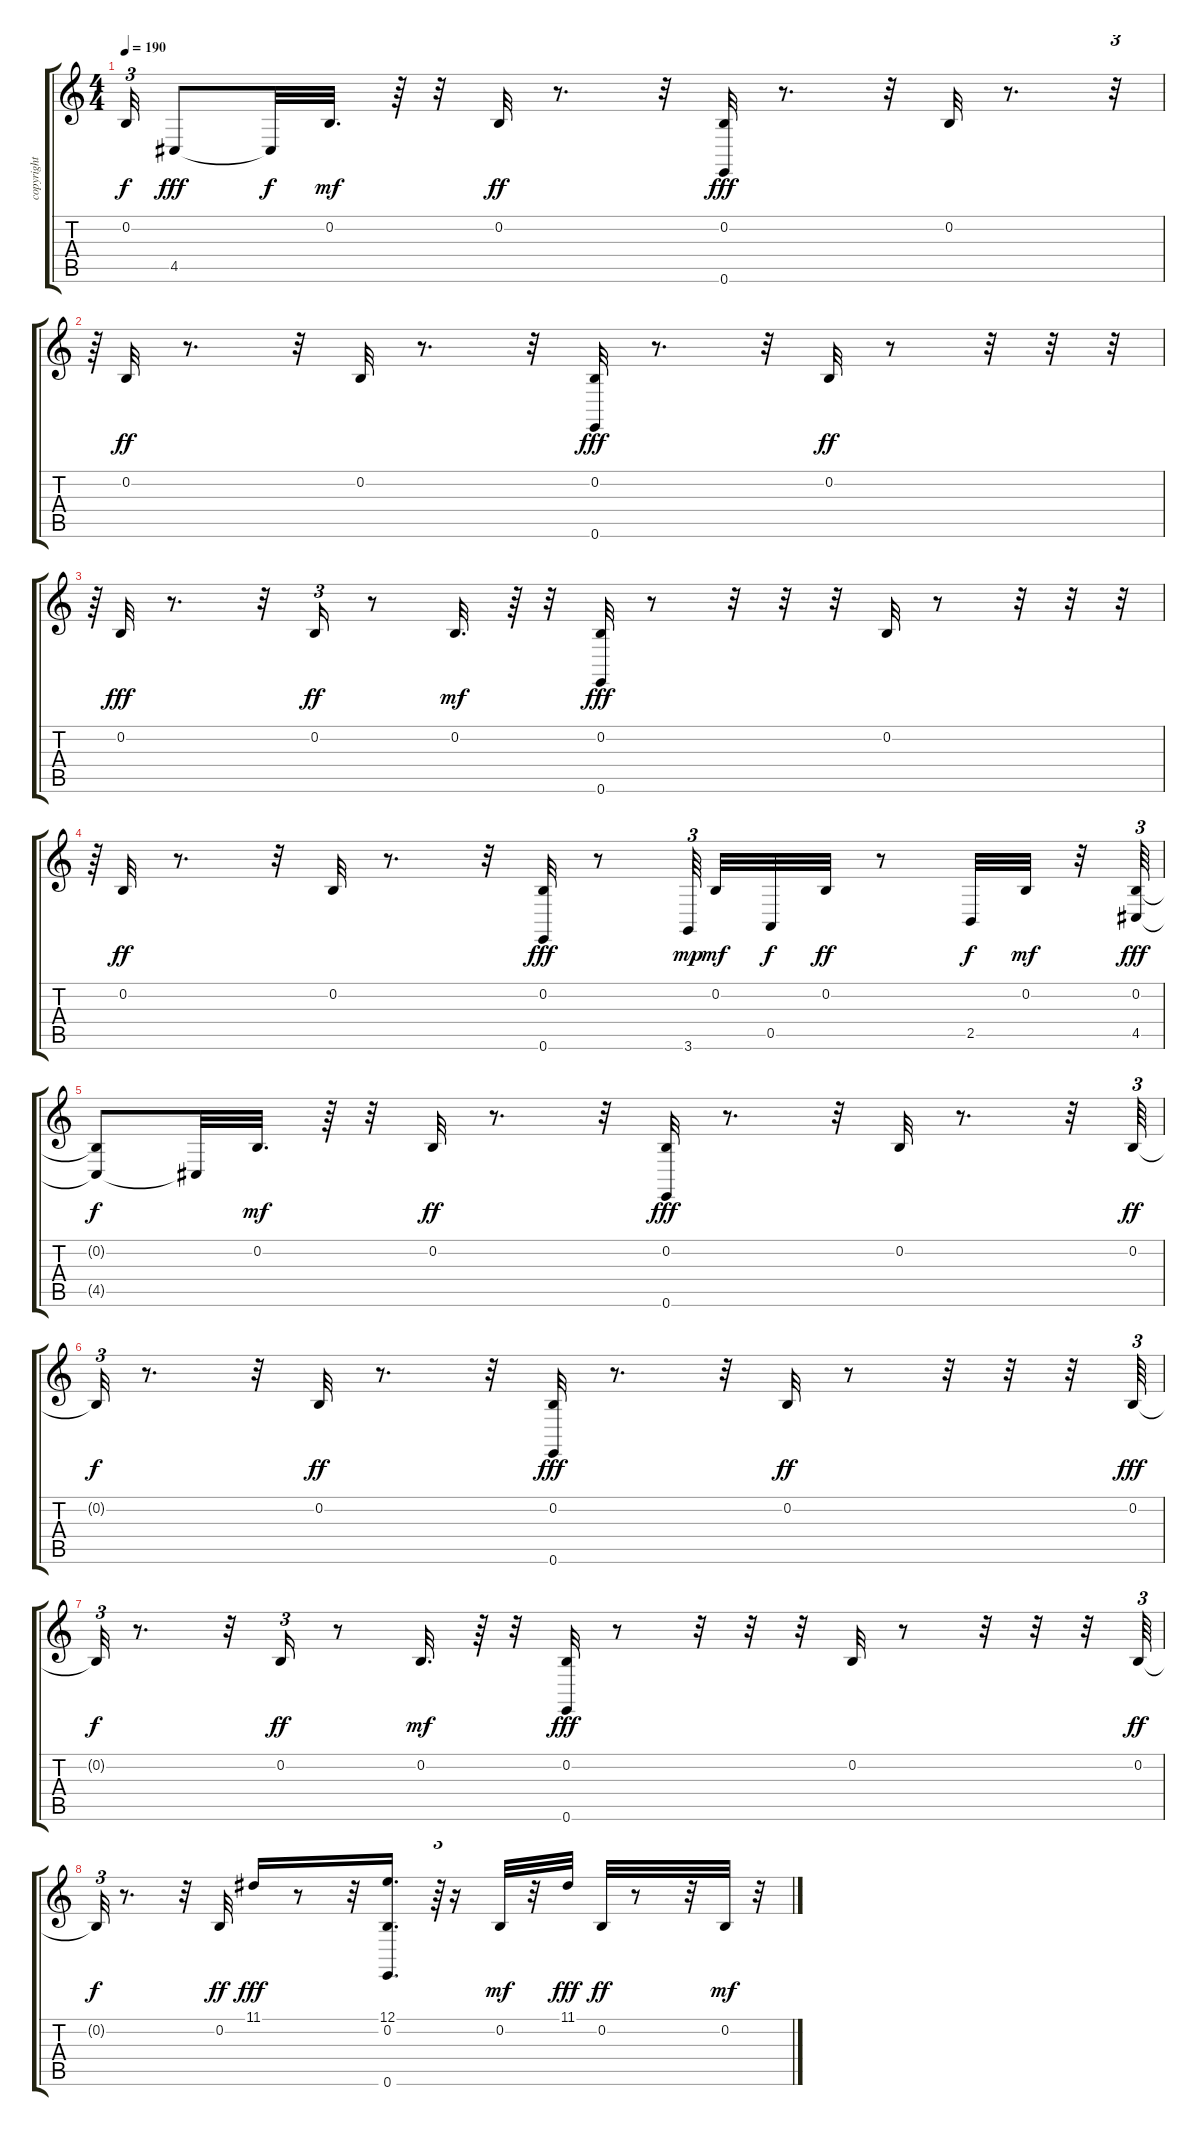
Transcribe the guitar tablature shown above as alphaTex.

\track ("copyright 1998 by" "copyright ") {instrument acousticgrandpiano}
\staff {score tabs}
\tuning (E4 B3 G3 D3 A2 E2) {hide}
\ts (4 4)
\tempo 190
\clef g2
\ks c
0.2{t}.32{tu (3 2) dy f} 4.5.8{dy fff} 4.5{t}.32{dy f} 0.2.32{d dy mf} r.64 r.32 0.2.32{dy ff} r.8{d} r.32 (0.2 0.6).32{dy fff} r.8{d} r.32 0.2.32 r.8{d} r.32{tu (3 2)} |
r.64{tu (3 2)} 0.2.32{dy ff} r.8{d} r.32 0.2.32 r.8{d} r.32 (0.2 0.6).32{dy fff} r.8{d} r.32 0.2.32{dy ff} r.8 r.32 r.32 r.32{tu (3 2)} |
r.64{tu (3 2)} 0.2.32{dy fff} r.8{d} r.32 0.2.16{tu (3 2) dy ff} r.8 0.2.32{d dy mf} r.64 r.32 (0.2 0.6).32{dy fff} r.8 r.32 r.32 r.32 0.2.32 r.8 r.32 r.32 r.32{tu (3 2)} |
r.64{tu (3 2)} 0.2.32{dy ff} r.8{d} r.32 0.2.32 r.8{d} r.32 (0.2 0.6).32{dy fff} r.8 3.6.64{tu (3 2) dy mp beam splitsecondary} 0.2.32{dy mf} 0.5.32{dy f} 0.2.32{dy ff} r.8 2.5.32{dy f} 0.2.32{dy mf} r.32 (0.2 4.5).64{tu (3 2) dy fff} |
(0.2{t} 4.5{t}).8{dy f} 4.5{t}.32 0.2.32{d dy mf} r.64 r.32 0.2.32{dy ff} r.8{d} r.32 (0.2 0.6).32{dy fff} r.8{d} r.32 0.2.32 r.8{d} r.32 0.2.64{tu (3 2) dy ff} |
0.2{t}.32{tu (3 2) dy f} r.8{d} r.32 0.2.32{dy ff} r.8{d} r.32 (0.2 0.6).32{dy fff} r.8{d} r.32 0.2.32{dy ff} r.8 r.32 r.32 r.32 0.2.64{tu (3 2) dy fff} |
0.2{t}.32{tu (3 2) dy f} r.8{d} r.32 0.2.16{tu (3 2) dy ff} r.8 0.2.32{d dy mf} r.64 r.32 (0.2 0.6).32{dy fff} r.8 r.32 r.32 r.32 0.2.32 r.8 r.32 r.32 r.32 0.2.64{tu (3 2) dy ff} |
0.2{t}.32{tu (3 2) dy f} r.8{d} r.32 0.2.32{dy ff} 11.1.16{dy fff} r.8 r.32 (12.1 0.2 0.6).16{d} r.64{tu (3 2)} r.16 0.2.32{dy mf} r.32 11.1.32{dy fff} 0.2.32{dy ff} r.8 r.32 0.2.32{dy mf} r.32
